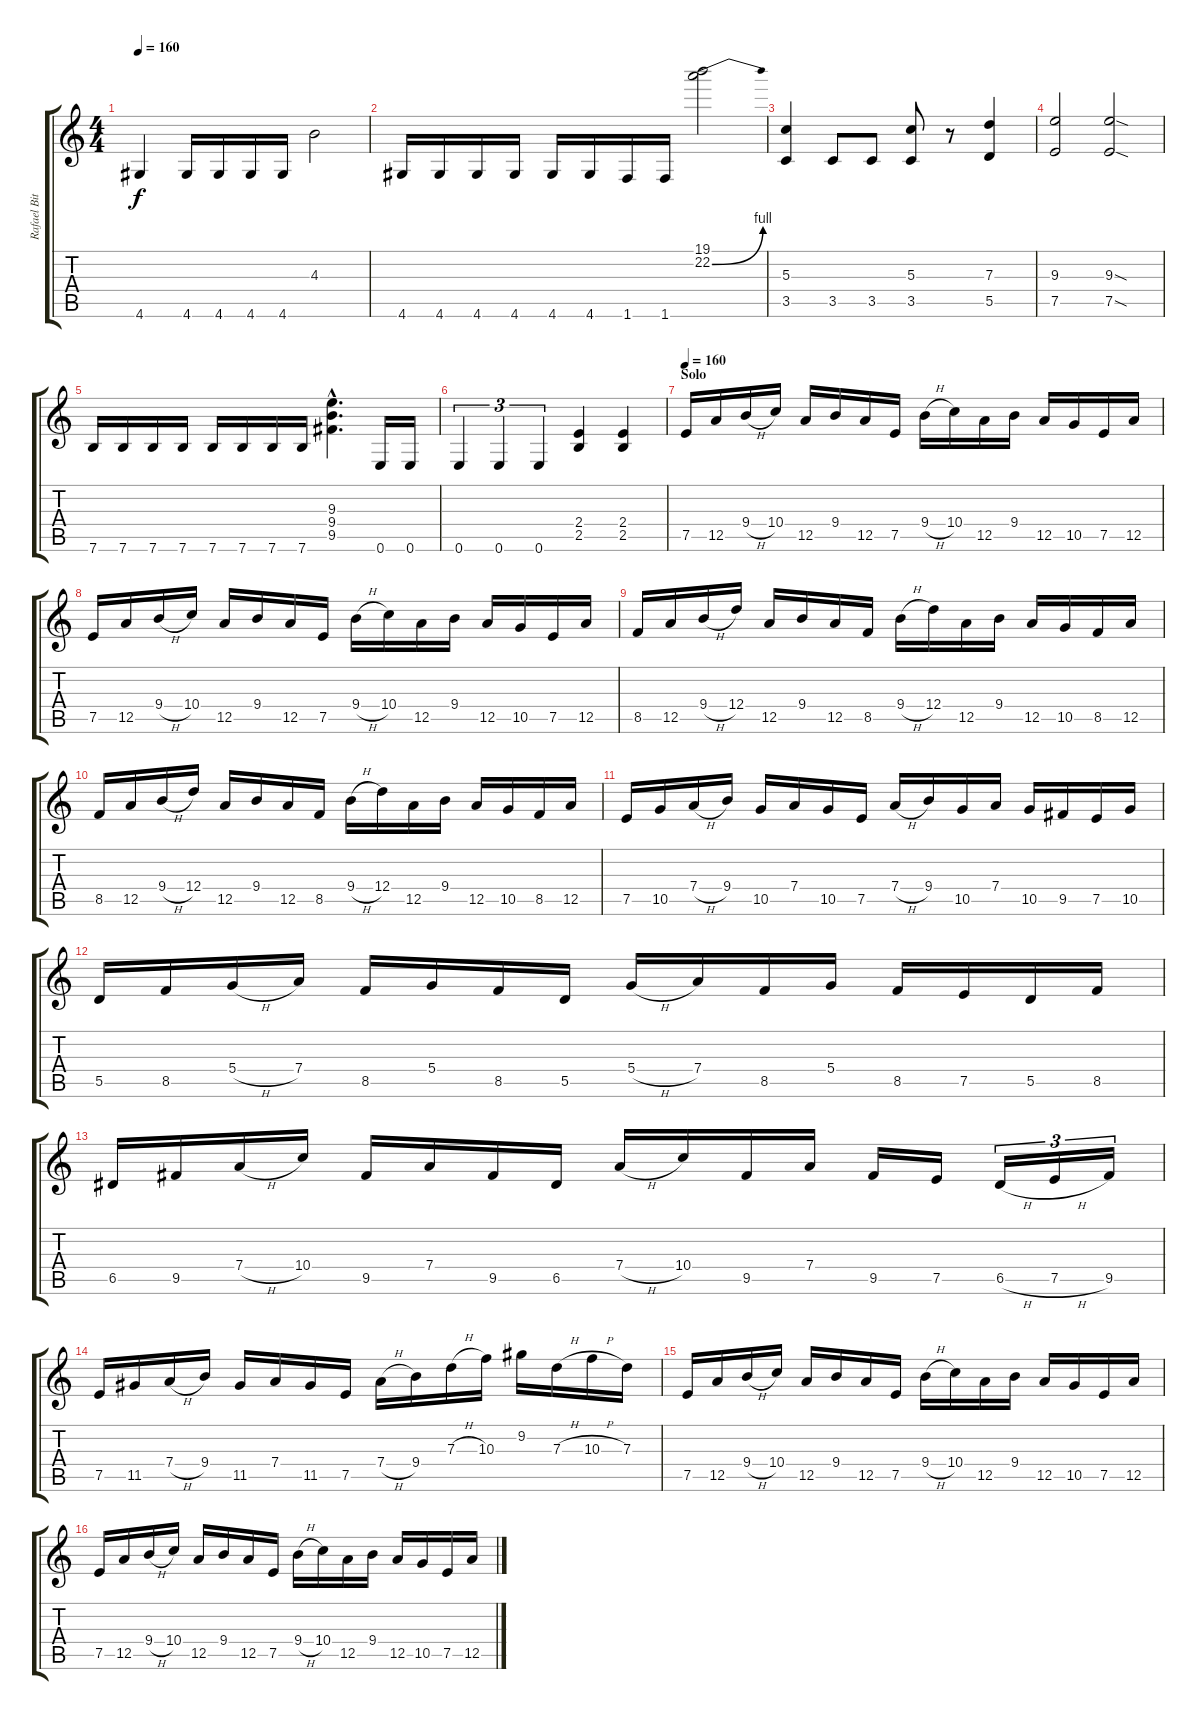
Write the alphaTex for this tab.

\track ("Rafael Bittencourt" "Rafael Bit") {instrument distortionguitar}
\staff {score tabs}
\tuning (E4 B3 G3 D3 A2 E2) {hide}
\ts (4 4)
\tempo 160
\clef g2
\ks c
4.6.4{dy f} 4.6.16 4.6.16 4.6.16 4.6.16 4.3.2 |
4.6.16 4.6.16 4.6.16 4.6.16 4.6.16 4.6.16 1.6.16 1.6.16 (19.1 22.2{be (bend 0 0 60 4)}).2 |
(5.3 3.5).4 3.5.8 3.5.8 (5.3 3.5).8 r.8 (7.3 5.5).4 |
(9.3 7.5).2 (9.3{sod} 7.5{sod}).2 |
7.6.16 7.6.16 7.6.16 7.6.16 7.6.16 7.6.16 7.6.16 7.6.16 (9.3{hac} 9.4{hac} 9.5{hac}).4{d} 0.6.16 0.6.16 |
0.6.4{tu (3 2)} 0.6.4{tu (3 2)} 0.6.4{tu (3 2)} (2.4 2.5).4 (2.4 2.5).4 |
\section ("" "Solo")
\tempo 160
7.5.16{volume 15 balance 16 instrument distortionguitar} 12.5.16 9.4{h}.16 10.4.16 12.5.16 9.4.16 12.5.16 7.5.16 9.4{h}.16 10.4.16 12.5.16 9.4.16 12.5.16 10.5.16 7.5.16 12.5.16 |
7.5.16 12.5.16 9.4{h}.16 10.4.16 12.5.16 9.4.16 12.5.16 7.5.16 9.4{h}.16 10.4.16 12.5.16 9.4.16 12.5.16 10.5.16 7.5.16 12.5.16 |
8.5.16 12.5.16 9.4{h}.16 12.4.16 12.5.16 9.4.16 12.5.16 8.5.16 9.4{h}.16 12.4.16 12.5.16 9.4.16 12.5.16 10.5.16 8.5.16 12.5.16 |
8.5.16 12.5.16 9.4{h}.16 12.4.16 12.5.16 9.4.16 12.5.16 8.5.16 9.4{h}.16 12.4.16 12.5.16 9.4.16 12.5.16 10.5.16 8.5.16 12.5.16 |
7.5.16 10.5.16 7.4{h}.16 9.4.16 10.5.16 7.4.16 10.5.16 7.5.16 7.4{h}.16 9.4.16 10.5.16 7.4.16 10.5.16 9.5.16 7.5.16 10.5.16 |
5.5.16 8.5.16 5.4{h}.16 7.4.16 8.5.16 5.4.16 8.5.16 5.5.16 5.4{h}.16 7.4.16 8.5.16 5.4.16 8.5.16 7.5.16 5.5.16 8.5.16 |
6.5.16 9.5.16 7.4{h}.16 10.4.16 9.5.16 7.4.16 9.5.16 6.5.16 7.4{h}.16 10.4.16 9.5.16 7.4.16 9.5.16 7.5.16 6.5{h}.16{tu (3 2)} 7.5{h}.16{tu (3 2)} 9.5.16{tu (3 2)} |
7.5.16 11.5.16 7.4{h}.16 9.4.16 11.5.16 7.4.16 11.5.16 7.5.16 7.4{h}.16 9.4.16 7.3{h}.16 10.3.16 9.2.16 7.3{h}.16 10.3{h}.16 7.3.16 |
7.5.16 12.5.16 9.4{h}.16 10.4.16 12.5.16 9.4.16 12.5.16 7.5.16 9.4{h}.16 10.4.16 12.5.16 9.4.16 12.5.16 10.5.16 7.5.16 12.5.16 |
7.5.16 12.5.16 9.4{h}.16 10.4.16 12.5.16 9.4.16 12.5.16 7.5.16 9.4{h}.16 10.4.16 12.5.16 9.4.16 12.5.16 10.5.16 7.5.16 12.5.16
